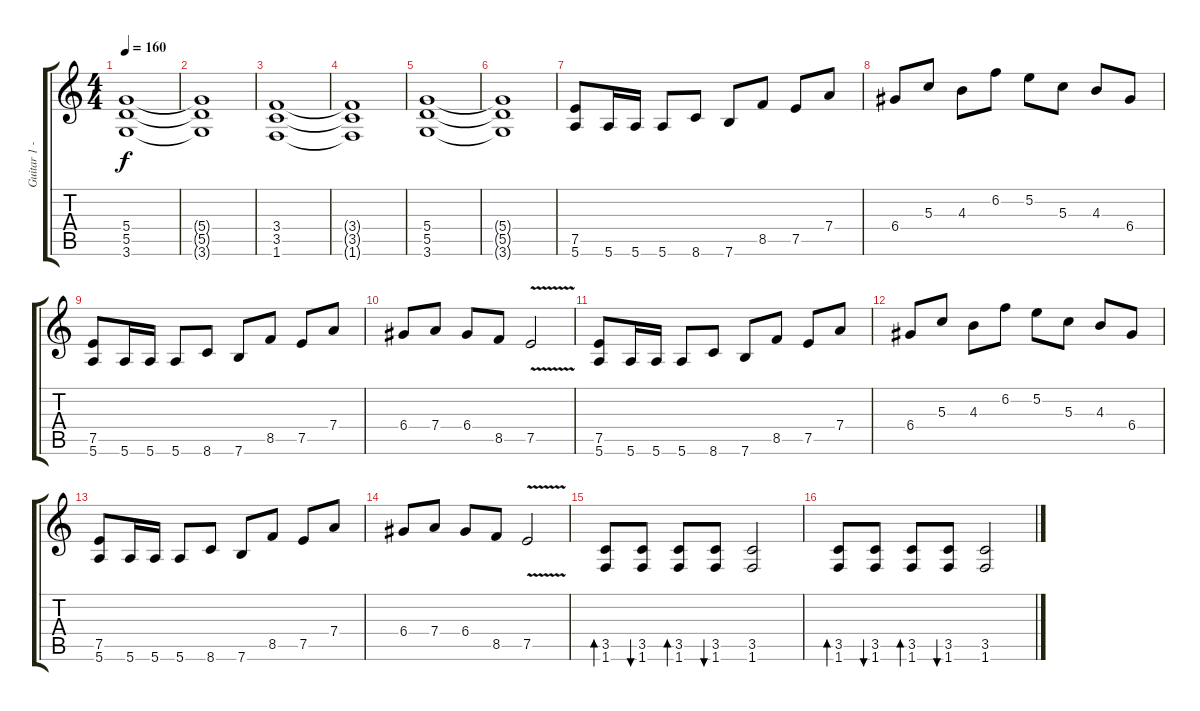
\track ("Guitar 1 - BG" "Guitar 1 -") {instrument distortionguitar}
\staff {score tabs}
\tuning (E4 B3 G3 D3 A2 E2) {hide}
\ts (4 4)
\tempo 160
\clef g2
\ks c
(5.4 5.5 3.6).1{dy f} |
(5.4{t} 5.5{t} 3.6{t}).1 |
(3.4 3.5 1.6).1 |
(3.4{t} 3.5{t} 1.6{t}).1 |
(5.4 5.5 3.6).1 |
(5.4{t} 5.5{t} 3.6{t}).1 |
(7.5 5.6).8 5.6.16 5.6.16 5.6.8 8.6.8 7.6.8 8.5.8 7.5.8 7.4.8 |
6.4.8 5.3.8 4.3.8 6.2.8 5.2.8 5.3.8 4.3.8 6.4.8 |
(7.5 5.6).8 5.6.16 5.6.16 5.6.8 8.6.8 7.6.8 8.5.8 7.5.8 7.4.8 |
6.4.8 7.4.8 6.4.8 8.5.8 7.5{v}.2 |
(7.5 5.6).8 5.6.16 5.6.16 5.6.8 8.6.8 7.6.8 8.5.8 7.5.8 7.4.8 |
6.4.8 5.3.8 4.3.8 6.2.8 5.2.8 5.3.8 4.3.8 6.4.8 |
(7.5 5.6).8 5.6.16 5.6.16 5.6.8 8.6.8 7.6.8 8.5.8 7.5.8 7.4.8 |
6.4.8 7.4.8 6.4.8 8.5.8 7.5{v}.2 |
(3.5 1.6).8{bd 60} (3.5 1.6).8{bu 60} (3.5 1.6).8{bd 60} (3.5 1.6).8{bu 60} (3.5 1.6).2 |
(3.5 1.6).8{bd 60} (3.5 1.6).8{bu 60} (3.5 1.6).8{bd 60} (3.5 1.6).8{bu 60} (3.5 1.6).2
